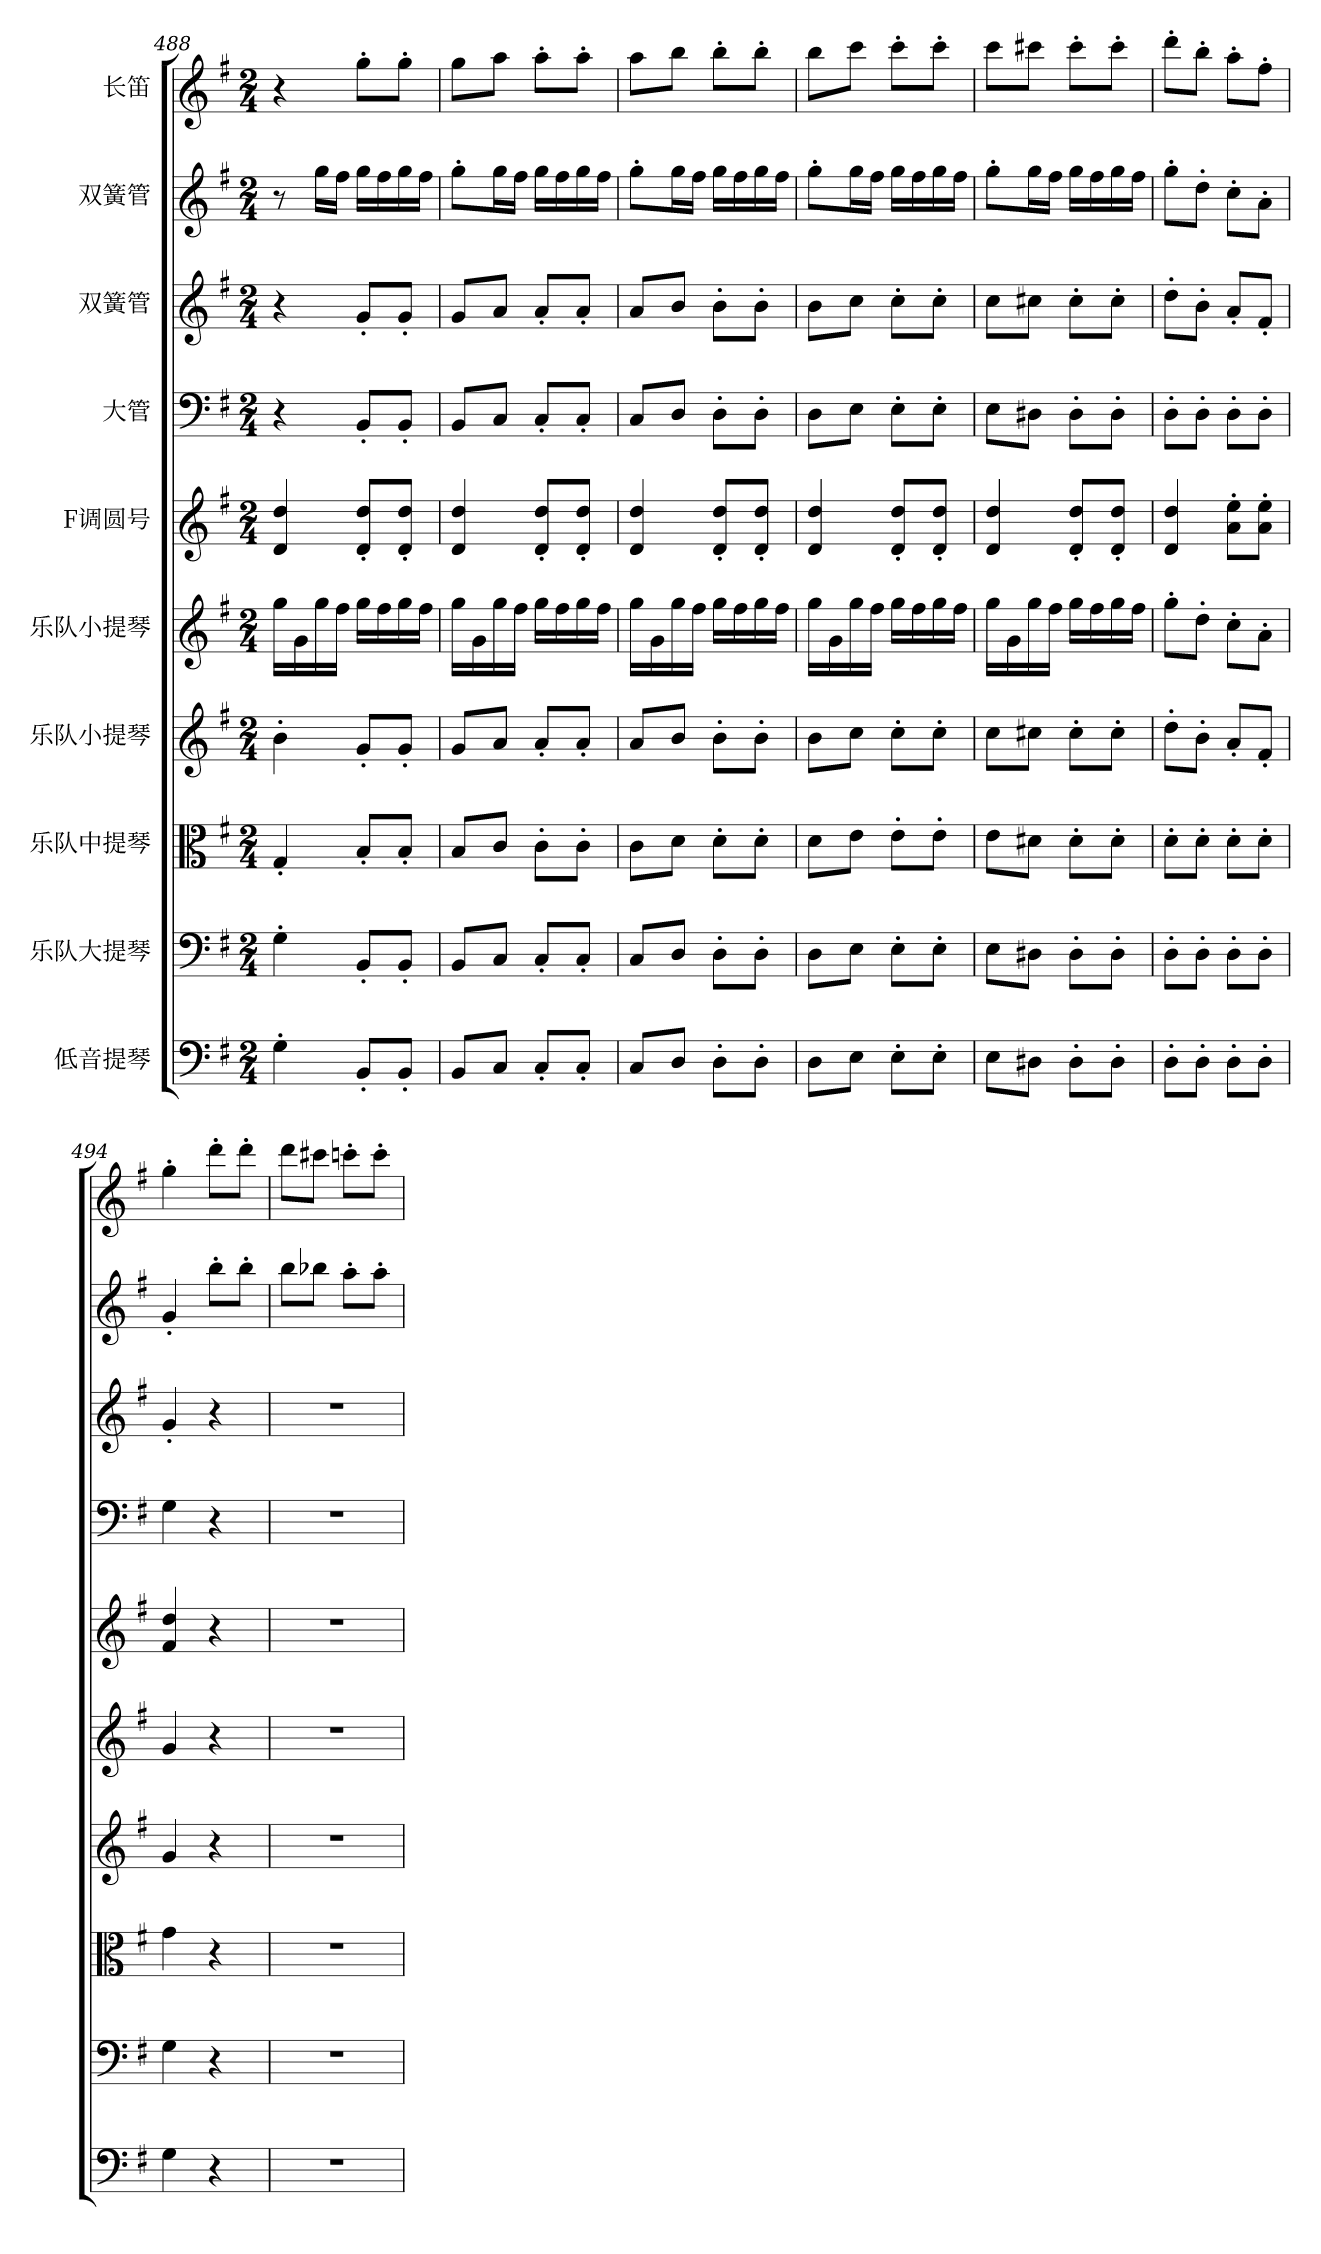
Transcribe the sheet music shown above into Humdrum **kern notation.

**kern	**kern	**kern	**kern	**kern	**kern	**kern	**kern	**kern	**kern
*part10	*part9	*part8	*part7	*part6	*part5	*part4	*part3	*part2	*part1
*staff10	*staff9	*staff8	*staff7	*staff6	*staff5	*staff4	*staff3	*staff2	*staff1
*I"低音提琴	*I"乐队大提琴	*I"乐队中提琴	*I"乐队小提琴	*I"乐队小提琴	*I"F调圆号	*I"大管	*I"双簧管	*I"双簧管	*I"长笛
*clefF4	*clefF4	*clefC3	*clefG2	*clefG2	*clefG2	*clefF4	*clefG2	*clefG2	*clefG2
*ITrd7c12	*	*	*	*	*ITrd4c7	*	*	*	*
*k[f#]	*k[f#]	*k[f#]	*k[f#]	*k[f#]	*k[]	*k[f#]	*k[f#]	*k[f#]	*k[f#]
*M2/4	*M2/4	*M2/4	*M2/4	*M2/4	*M2/4	*M2/4	*M2/4	*M2/4	*M2/4
=488	=488	=488	=488	=488	=488	=488	=488	=488	=488
4GG'\	4G'\	4G'/	4b'\	16gg\LL	4G/ 4g/	4r	4r	8r	4r
.	.	.	.	16g\	.	.	.	.	.
.	.	.	.	16gg\	.	.	.	16gg\LL	.
.	.	.	.	16ff#\JJ	.	.	.	16ff#\JJ	.
8BBB'/L	8BB'/L	8B'/L	8g'/L	16gg\LL	8G/' 8g/'L	8BB'/L	8g'/L	16gg\LL	8gg'\L
.	.	.	.	16ff#\	.	.	.	16ff#\	.
8BBB'/J	8BB'/J	8B'/J	8g'/J	16gg\	8G/' 8g/'J	8BB'/J	8g'/J	16gg\	8gg'\J
.	.	.	.	16ff#\JJ	.	.	.	16ff#\JJ	.
=489	=489	=489	=489	=489	=489	=489	=489	=489	=489
8BBB/L	8BB/L	8B/L	8g/L	16gg\LL	4G/ 4g/	8BB/L	8g/L	8gg'\L	8gg\L
.	.	.	.	16g\	.	.	.	.	.
8CC/J	8C/J	8c/J	8a/J	16gg\	.	8C/J	8a/J	16gg\L	8aa\J
.	.	.	.	16ff#\JJ	.	.	.	16ff#\JJ	.
8CC'/L	8C'/L	8c'\L	8a'/L	16gg\LL	8G/' 8g/'L	8C'/L	8a'/L	16gg\LL	8aa'\L
.	.	.	.	16ff#\	.	.	.	16ff#\	.
8CC'/J	8C'/J	8c'\J	8a'/J	16gg\	8G/' 8g/'J	8C'/J	8a'/J	16gg\	8aa'\J
.	.	.	.	16ff#\JJ	.	.	.	16ff#\JJ	.
!!LO:PB:g=z
=490	=490	=490	=490	=490	=490	=490	=490	=490	=490
8CC/L	8C/L	8c\L	8a/L	16gg\LL	4G/ 4g/	8C/L	8a/L	8gg'\L	8aa\L
.	.	.	.	16g\	.	.	.	.	.
8DD/J	8D/J	8d\J	8b/J	16gg\	.	8D/J	8b/J	16gg\L	8bb\J
.	.	.	.	16ff#\JJ	.	.	.	16ff#\JJ	.
8DD'\L	8D'\L	8d'\L	8b'\L	16gg\LL	8G/' 8g/'L	8D'\L	8b'\L	16gg\LL	8bb'\L
.	.	.	.	16ff#\	.	.	.	16ff#\	.
8DD'\J	8D'\J	8d'\J	8b'\J	16gg\	8G/' 8g/'J	8D'\J	8b'\J	16gg\	8bb'\J
.	.	.	.	16ff#\JJ	.	.	.	16ff#\JJ	.
=491	=491	=491	=491	=491	=491	=491	=491	=491	=491
8DD\L	8D\L	8d\L	8b\L	16gg\LL	4G/ 4g/	8D\L	8b\L	8gg'\L	8bb\L
.	.	.	.	16g\	.	.	.	.	.
8EE\J	8E\J	8e\J	8cc\J	16gg\	.	8E\J	8cc\J	16gg\L	8ccc\J
.	.	.	.	16ff#\JJ	.	.	.	16ff#\JJ	.
8EE'\L	8E'\L	8e'\L	8cc'\L	16gg\LL	8G/' 8g/'L	8E'\L	8cc'\L	16gg\LL	8ccc'\L
.	.	.	.	16ff#\	.	.	.	16ff#\	.
8EE'\J	8E'\J	8e'\J	8cc'\J	16gg\	8G/' 8g/'J	8E'\J	8cc'\J	16gg\	8ccc'\J
.	.	.	.	16ff#\JJ	.	.	.	16ff#\JJ	.
=492	=492	=492	=492	=492	=492	=492	=492	=492	=492
8EE\L	8E\L	8e\L	8cc\L	16gg\LL	4G/ 4g/	8E\L	8cc\L	8gg'\L	8ccc\L
.	.	.	.	16g\	.	.	.	.	.
8DD#X\J	8D#X\J	8d#X\J	8cc#X\J	16gg\	.	8D#X\J	8cc#X\J	16gg\L	8ccc#X\J
.	.	.	.	16ff#\JJ	.	.	.	16ff#\JJ	.
8DD#'\L	8D#'\L	8d#'\L	8cc#'\L	16gg\LL	8G/' 8g/'L	8D#'\L	8cc#'\L	16gg\LL	8ccc#'\L
.	.	.	.	16ff#\	.	.	.	16ff#\	.
8DD#'\J	8D#'\J	8d#'\J	8cc#'\J	16gg\	8G/' 8g/'J	8D#'\J	8cc#'\J	16gg\	8ccc#'\J
.	.	.	.	16ff#\JJ	.	.	.	16ff#\JJ	.
=493	=493	=493	=493	=493	=493	=493	=493	=493	=493
8DD'\L	8D'\L	8d'\L	8dd'\L	8gg'\L	4G/ 4g/	8D'\L	8dd'\L	8gg'\L	8ddd'\L
8DD'\J	8D'\J	8d'\J	8b'\J	8dd'\J	.	8D'\J	8b'\J	8dd'\J	8bb'\J
8DD'\L	8D'\L	8d'\L	8a'/L	8cc'\L	8d\' 8a\'L	8D'\L	8a'/L	8cc'\L	8aa'\L
8DD'\J	8D'\J	8d'\J	8f#'/J	8a'\J	8d\' 8a\'J	8D'\J	8f#'/J	8a'\J	8ff#'\J
=494	=494	=494	=494	=494	=494	=494	=494	=494	=494
4GG\	4G\	4g\	4g/	4g/	4B/ 4g/	4G\	4g'/	4g'/	4gg'\
4r	4r	4r	4r	4r	4r	4r	4r	8bb'\L	8ddd'\L
.	.	.	.	.	.	.	.	8bb'\J	8ddd'\J
!!LO:PB:g=z
=495	=495	=495	=495	=495	=495	=495	=495	=495	=495
2r	2r	2r	2r	2r	2r	2r	2r	8bb\L	8ddd\L
.	.	.	.	.	.	.	.	8bb-X\J	8ccc#X\J
.	.	.	.	.	.	.	.	8aa'\L	8cccn'\L
.	.	.	.	.	.	.	.	8aa'\J	8ccc'\J
=	=	=	=	=	=	=	=	=	=
*-	*-	*-	*-	*-	*-	*-	*-	*-	*-
